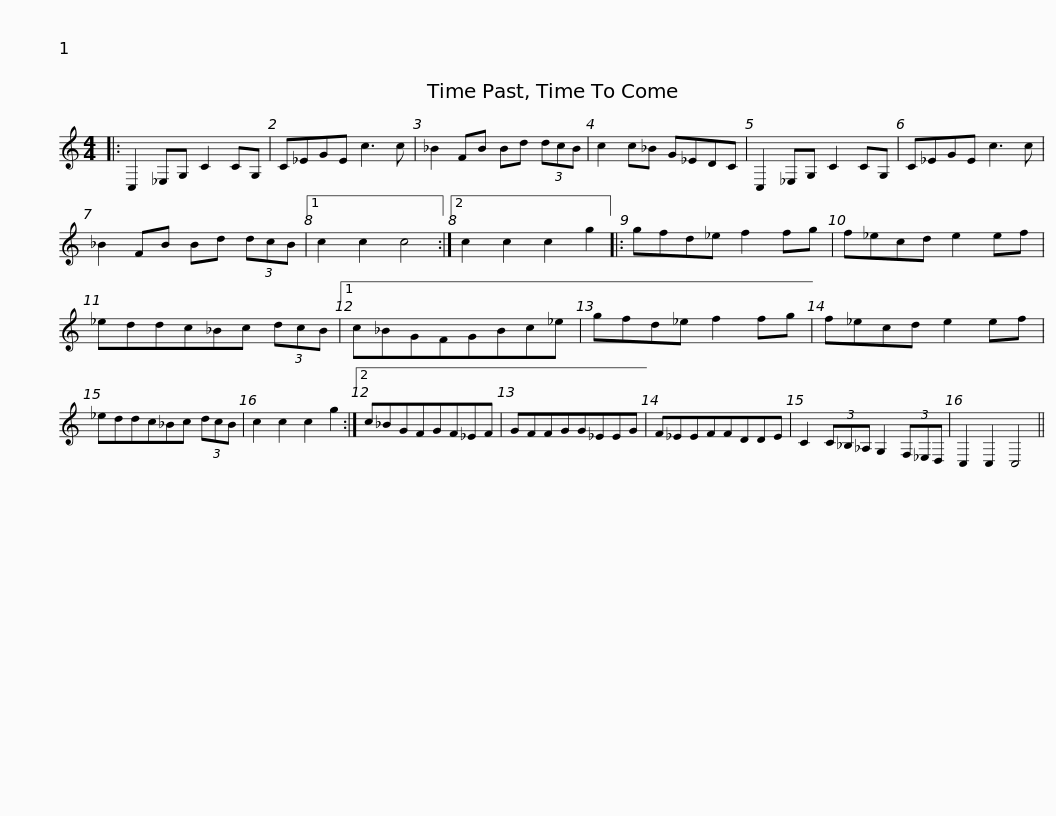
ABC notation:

X:1
L:1/8
M:4/4
I:linebreak $
K:C
V:1 treble
V:1
|: C,2 _E,G, C2 CG, | C_EGE c3 c | _B2 FB Bd (3dcB | c2 c_B G_EDC | C,2 _E,G, C2 CG, |$ %5
 C_EGE c3 c | _B2 FB Bd (3dcB |1 c2 c2 c4 :|2 c2 c2 c2 g2 |: gfd_e f2 fg | %10
 f_ecd e2 ef |$ _eddc_Bc (3dcB |1 c_BGFGBc_e | gfd_e f2 fg | f_ecd e2 ef | %15
 _eddc_Bc (3dcB |$ c2 c2 c2 g2 :|2 c_BGFGF_EF | GFFGG_EEG | F_EEFFDDE | %20
 C2 (3C_B,_A, G,2 (3F,_E,D, |$ C,2 C,2 C,4 || %22
